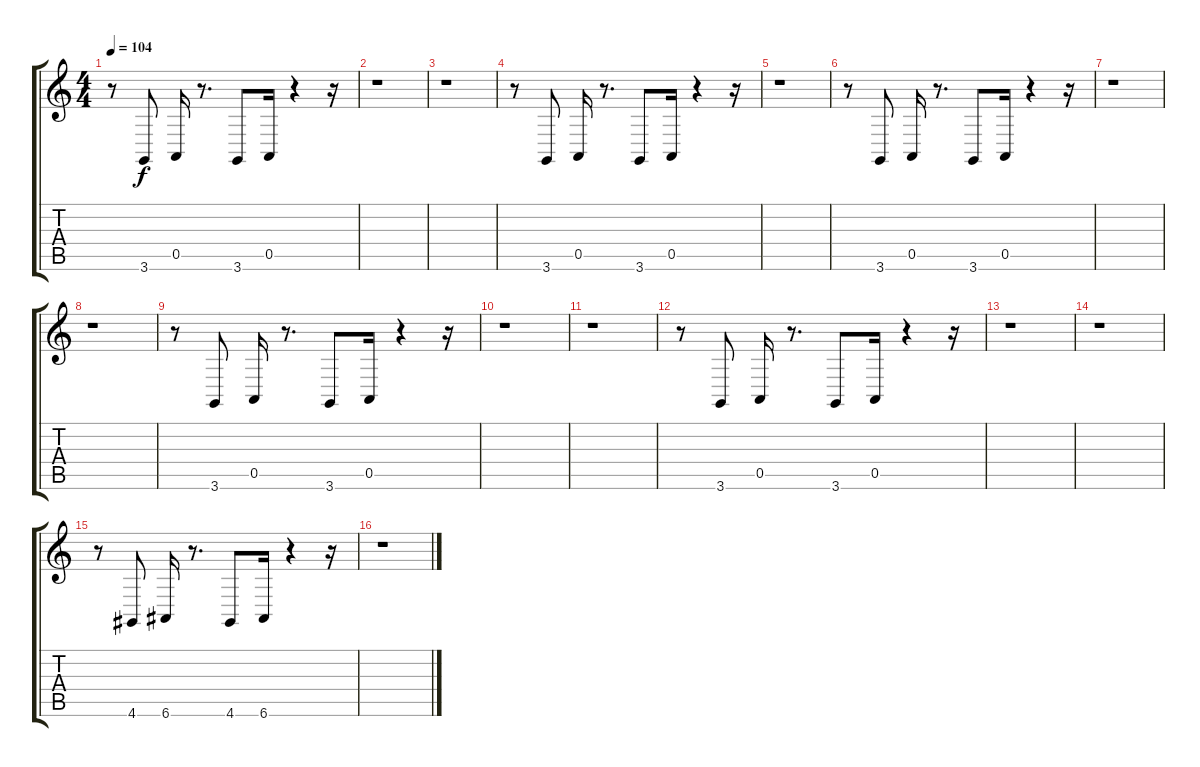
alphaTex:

\track "" {instrument baritonesax}
\staff {score tabs}
\tuning (E4 B3 G3 D3 A2 E2) {hide}
\ts (4 4)
\tempo 104
\clef g2
\ks c
r.8{dy f} 3.6.8 0.5.16 r.8{d} 3.6.8 0.5.16 r.4 r.16 |
r.1 |
r.1 |
r.8 3.6.8 0.5.16 r.8{d} 3.6.8 0.5.16 r.4 r.16 |
r.1 |
r.8 3.6.8 0.5.16 r.8{d} 3.6.8 0.5.16 r.4 r.16 |
r.1 |
r.1 |
r.8 3.6.8 0.5.16 r.8{d} 3.6.8 0.5.16 r.4 r.16 |
r.1 |
r.1 |
r.8 3.6.8 0.5.16 r.8{d} 3.6.8 0.5.16 r.4 r.16 |
r.1 |
r.1 |
r.8 4.6.8 6.6.16 r.8{d} 4.6.8 6.6.16 r.4 r.16 |
r.1
